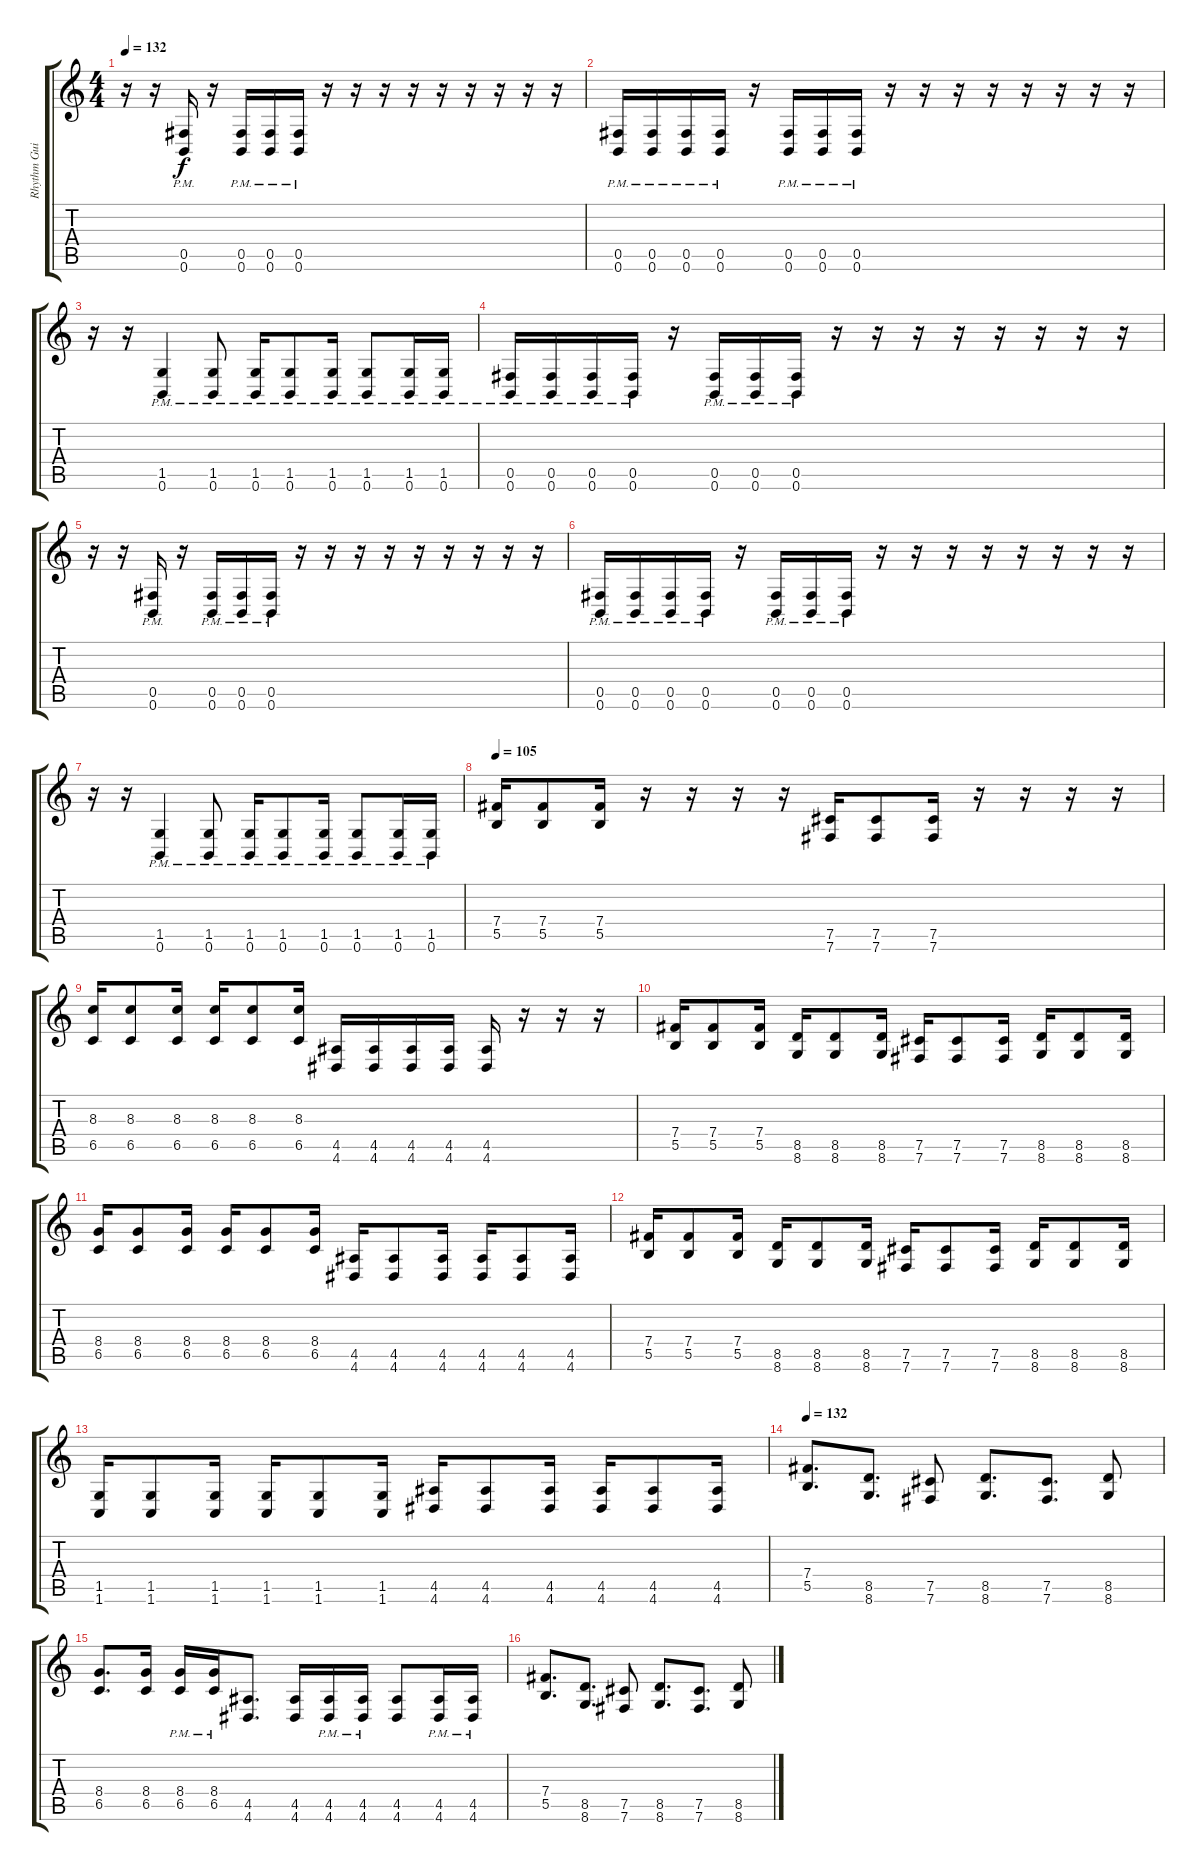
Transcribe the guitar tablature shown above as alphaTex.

\track ("Rhythm Guitar 1" "Rhythm Gui") {instrument distortionguitar}
\staff {score tabs}
\tuning (Db4 Ab3 E3 B2 Gb2 B1) {hide}
\ts (4 4)
\tempo 132
\clef g2
\ks c
r.16{dy f} r.16 (0.5{pm} 0.6{pm}).16 r.16 (0.5{pm} 0.6{pm}).16 (0.5{pm} 0.6{pm}).16 (0.5{pm} 0.6{pm}).16 r.16 r.16 r.16 r.16 r.16 r.16 r.16 r.16 r.16 |
(0.5{pm} 0.6{pm}).16 (0.5{pm} 0.6{pm}).16 (0.5{pm} 0.6{pm}).16 (0.5{pm} 0.6{pm}).16 r.16 (0.5{pm} 0.6{pm}).16 (0.5{pm} 0.6{pm}).16 (0.5{pm} 0.6{pm}).16 r.16 r.16 r.16 r.16 r.16 r.16 r.16 r.16 |
r.16 r.16 (1.5{pm} 0.6{pm}).4 (1.5{pm} 0.6{pm}).8 (1.5{pm} 0.6{pm}).16 (1.5{pm} 0.6{pm}).8 (1.5{pm} 0.6{pm}).16 (1.5{pm} 0.6{pm}).8 (1.5{pm} 0.6{pm}).16 (1.5{pm} 0.6{pm}).16 |
(0.5{pm} 0.6{pm}).16 (0.5{pm} 0.6{pm}).16 (0.5{pm} 0.6{pm}).16 (0.5{pm} 0.6{pm}).16 r.16 (0.5{pm} 0.6{pm}).16 (0.5{pm} 0.6{pm}).16 (0.5{pm} 0.6{pm}).16 r.16 r.16 r.16 r.16 r.16 r.16 r.16 r.16 |
r.16 r.16 (0.5{pm} 0.6{pm}).16 r.16 (0.5{pm} 0.6{pm}).16 (0.5{pm} 0.6{pm}).16 (0.5{pm} 0.6{pm}).16 r.16 r.16 r.16 r.16 r.16 r.16 r.16 r.16 r.16 |
(0.5{pm} 0.6{pm}).16 (0.5{pm} 0.6{pm}).16 (0.5{pm} 0.6{pm}).16 (0.5{pm} 0.6{pm}).16 r.16 (0.5{pm} 0.6{pm}).16 (0.5{pm} 0.6{pm}).16 (0.5{pm} 0.6{pm}).16 r.16 r.16 r.16 r.16 r.16 r.16 r.16 r.16 |
r.16 r.16 (1.5{pm} 0.6{pm}).4 (1.5{pm} 0.6{pm}).8 (1.5{pm} 0.6{pm}).16 (1.5{pm} 0.6{pm}).8 (1.5{pm} 0.6{pm}).16 (1.5{pm} 0.6{pm}).8 (1.5{pm} 0.6{pm}).16 (1.5{pm} 0.6{pm}).16 |
\tempo 105
(7.4 5.5).16 (7.4 5.5).8 (7.4 5.5).16 r.16 r.16 r.16 r.16 (7.5 7.6).16 (7.5 7.6).8 (7.5 7.6).16 r.16 r.16 r.16 r.16 |
(8.3 6.5).16 (8.3 6.5).8 (8.3 6.5).16 (8.3 6.5).16 (8.3 6.5).8 (8.3 6.5).16 (4.5 4.6).16 (4.5 4.6).16 (4.5 4.6).16 (4.5 4.6).16 (4.5 4.6).16 r.16 r.16 r.16 |
(7.4 5.5).16 (7.4 5.5).8 (7.4 5.5).16 (8.5 8.6).16 (8.5 8.6).8 (8.5 8.6).16 (7.5 7.6).16 (7.5 7.6).8 (7.5 7.6).16 (8.5 8.6).16 (8.5 8.6).8 (8.5 8.6).16 |
(8.4 6.5).16 (8.4 6.5).8 (8.4 6.5).16 (8.4 6.5).16 (8.4 6.5).8 (8.4 6.5).16 (4.5 4.6).16 (4.5 4.6).8 (4.5 4.6).16 (4.5 4.6).16 (4.5 4.6).8 (4.5 4.6).16 |
(7.4 5.5).16 (7.4 5.5).8 (7.4 5.5).16 (8.5 8.6).16 (8.5 8.6).8 (8.5 8.6).16 (7.5 7.6).16 (7.5 7.6).8 (7.5 7.6).16 (8.5 8.6).16 (8.5 8.6).8 (8.5 8.6).16 |
(1.5 1.6).16 (1.5 1.6).8 (1.5 1.6).16 (1.5 1.6).16 (1.5 1.6).8 (1.5 1.6).16 (4.5 4.6).16 (4.5 4.6).8 (4.5 4.6).16 (4.5 4.6).16 (4.5 4.6).8 (4.5 4.6).16 |
\tempo 132
(7.4 5.5).8{d} (8.5 8.6).8{d} (7.5 7.6).8 (8.5 8.6).8{d} (7.5 7.6).8{d} (8.5 8.6).8 |
(8.4 6.5).8{d} (8.4 6.5).16 (8.4{pm} 6.5{pm}).16 (8.4{pm} 6.5{pm}).16 (4.5 4.6).8{d} (4.5 4.6).16 (4.5{pm} 4.6{pm}).16 (4.5{pm} 4.6{pm}).16 (4.5 4.6).8 (4.5{pm} 4.6{pm}).16 (4.5{pm} 4.6{pm}).16 |
(7.4 5.5).8{d} (8.5 8.6).8{d} (7.5 7.6).8 (8.5 8.6).8{d} (7.5 7.6).8{d} (8.5 8.6).8
